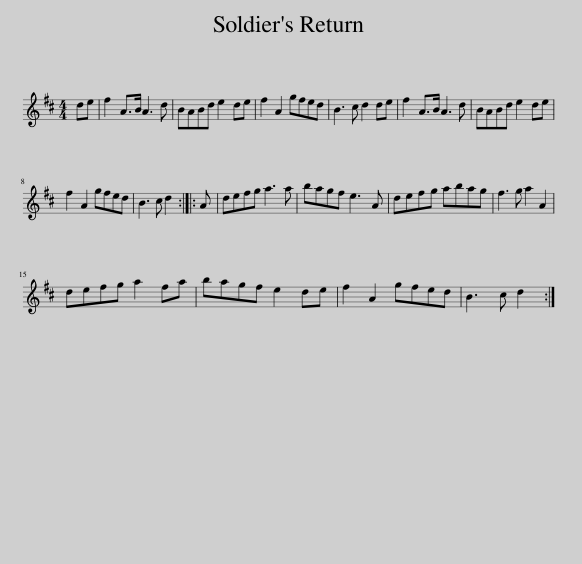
X:1
L:1/8
M:4/4
I:linebreak $
K:none
V:1 treble transpose="8 "
V:1
[K:D] de | f2 A>B A3 d | BABd e2 de | f2 A2 gfed | B3 c d2 de | %5
 f2 A>B A3 d | BABd e2 de |$ f2 A2 gfed | B3 c d2 :: A | %10
 defg a3 a | bagf e3 A | defg abag | f3 g a2 A2 |$ defg a2 fa | %15
 bagf e2 de | f2 A2 gfed | B3 c d2 :| %18
